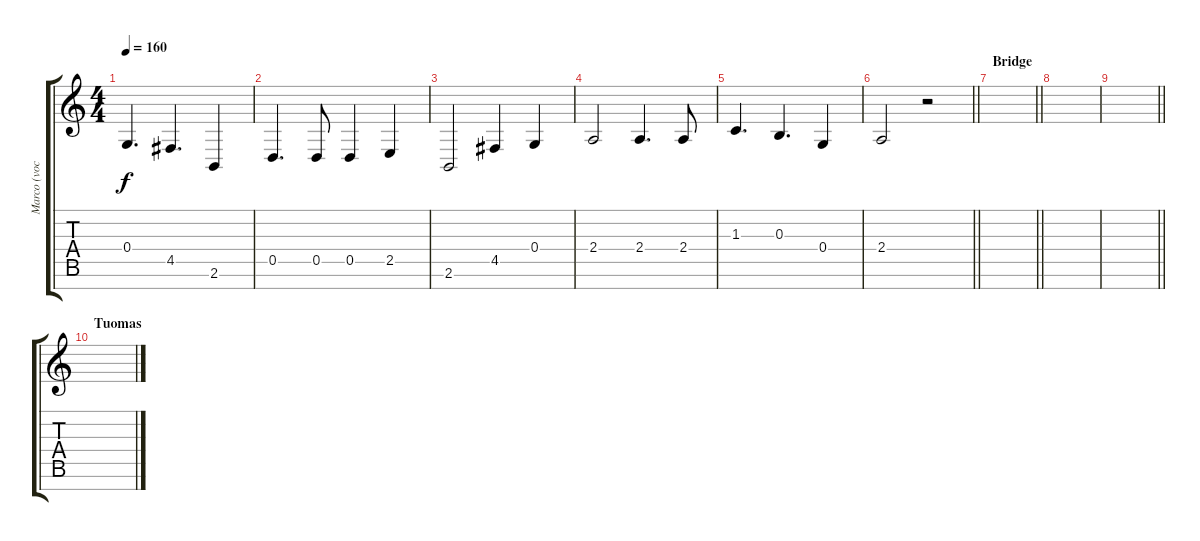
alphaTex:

\track ("Marco (vocals)" "Marco (voc") {instrument synthvoice}
\staff {score tabs}
\tuning (B4 E4 B3 G3 D3 A2 C2) {hide}
\ts (4 4)
\tempo 160
\clef g2
\ks c
0.4{t}.4{d dy f} 4.5.4{d} 2.6.4 |
0.5.4{d} 0.5.8 0.5.4 2.5.4 |
2.6.2 4.5.4 0.4.4 |
2.4.2 2.4.4{d} 2.4.8 |
1.3.4{d} 0.3.4{d} 0.4.4 |
\barLineRight lightlight
2.4.2 r.2 |
\section ("" "Bridge")
\barLineRight lightlight
|
|
\barLineRight lightlight
|
\section ("" "Tuomas")
